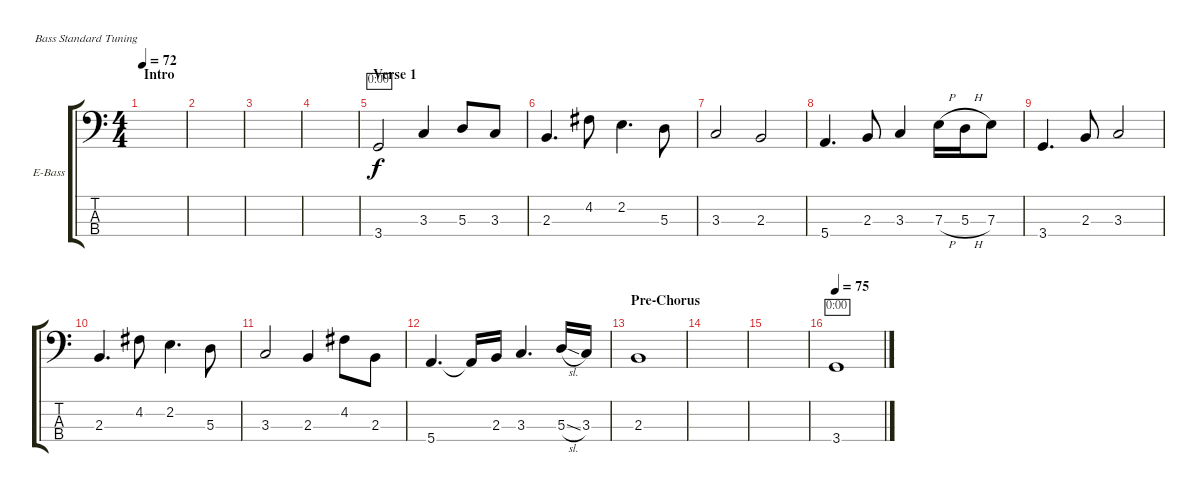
\defaultSystemsLayout 4
\bracketExtendMode groupsimilarinstruments
\firstSystemTrackNameOrientation horizontal
\otherSystemsTrackNameOrientation horizontal
\track ("Electric Bass" "E-Bass") {instrument electricbassfinger}
\staff {score tabs}
\tuning (G2 D2 A1 E1)
\ts (4 4)
\section ("" "Intro")
\tempo 72
\clef f4
\scale
0.487395
\ks c
|
\scale
0.256303 |
\scale
0.256303 |
\scale
0.333333 |
\section ("" "Verse 1")
\scale
0.333333 3.4.2{timer} 3.3.4 5.3.8 3.3.8 |
\scale
0.333333 2.3.4{d} 4.2.8 2.2.4{d} 5.3.8 |
\scale
0.333333 3.3.2 2.3.2 |
\scale
0.333333 5.4.4{d} 2.3.8 3.3.4 7.3{h}.16 5.3{h}.16 7.3.8 |
\scale
0.333333 3.4.4{d} 2.3.8 3.3.2 |
2.3.4{d} 4.2.8 2.2.4{d} 5.3.8 |
3.3.2 2.3.4 4.2.8 2.3.8 |
5.4.4{d} 5.4{t}.16 2.3.16 3.3.4{d} 5.3{sl}.16 3.3.16 |
\section ("" "Pre-Chorus")
2.3.1 |
|
|
\tempo 75
3.4.1{timer}
